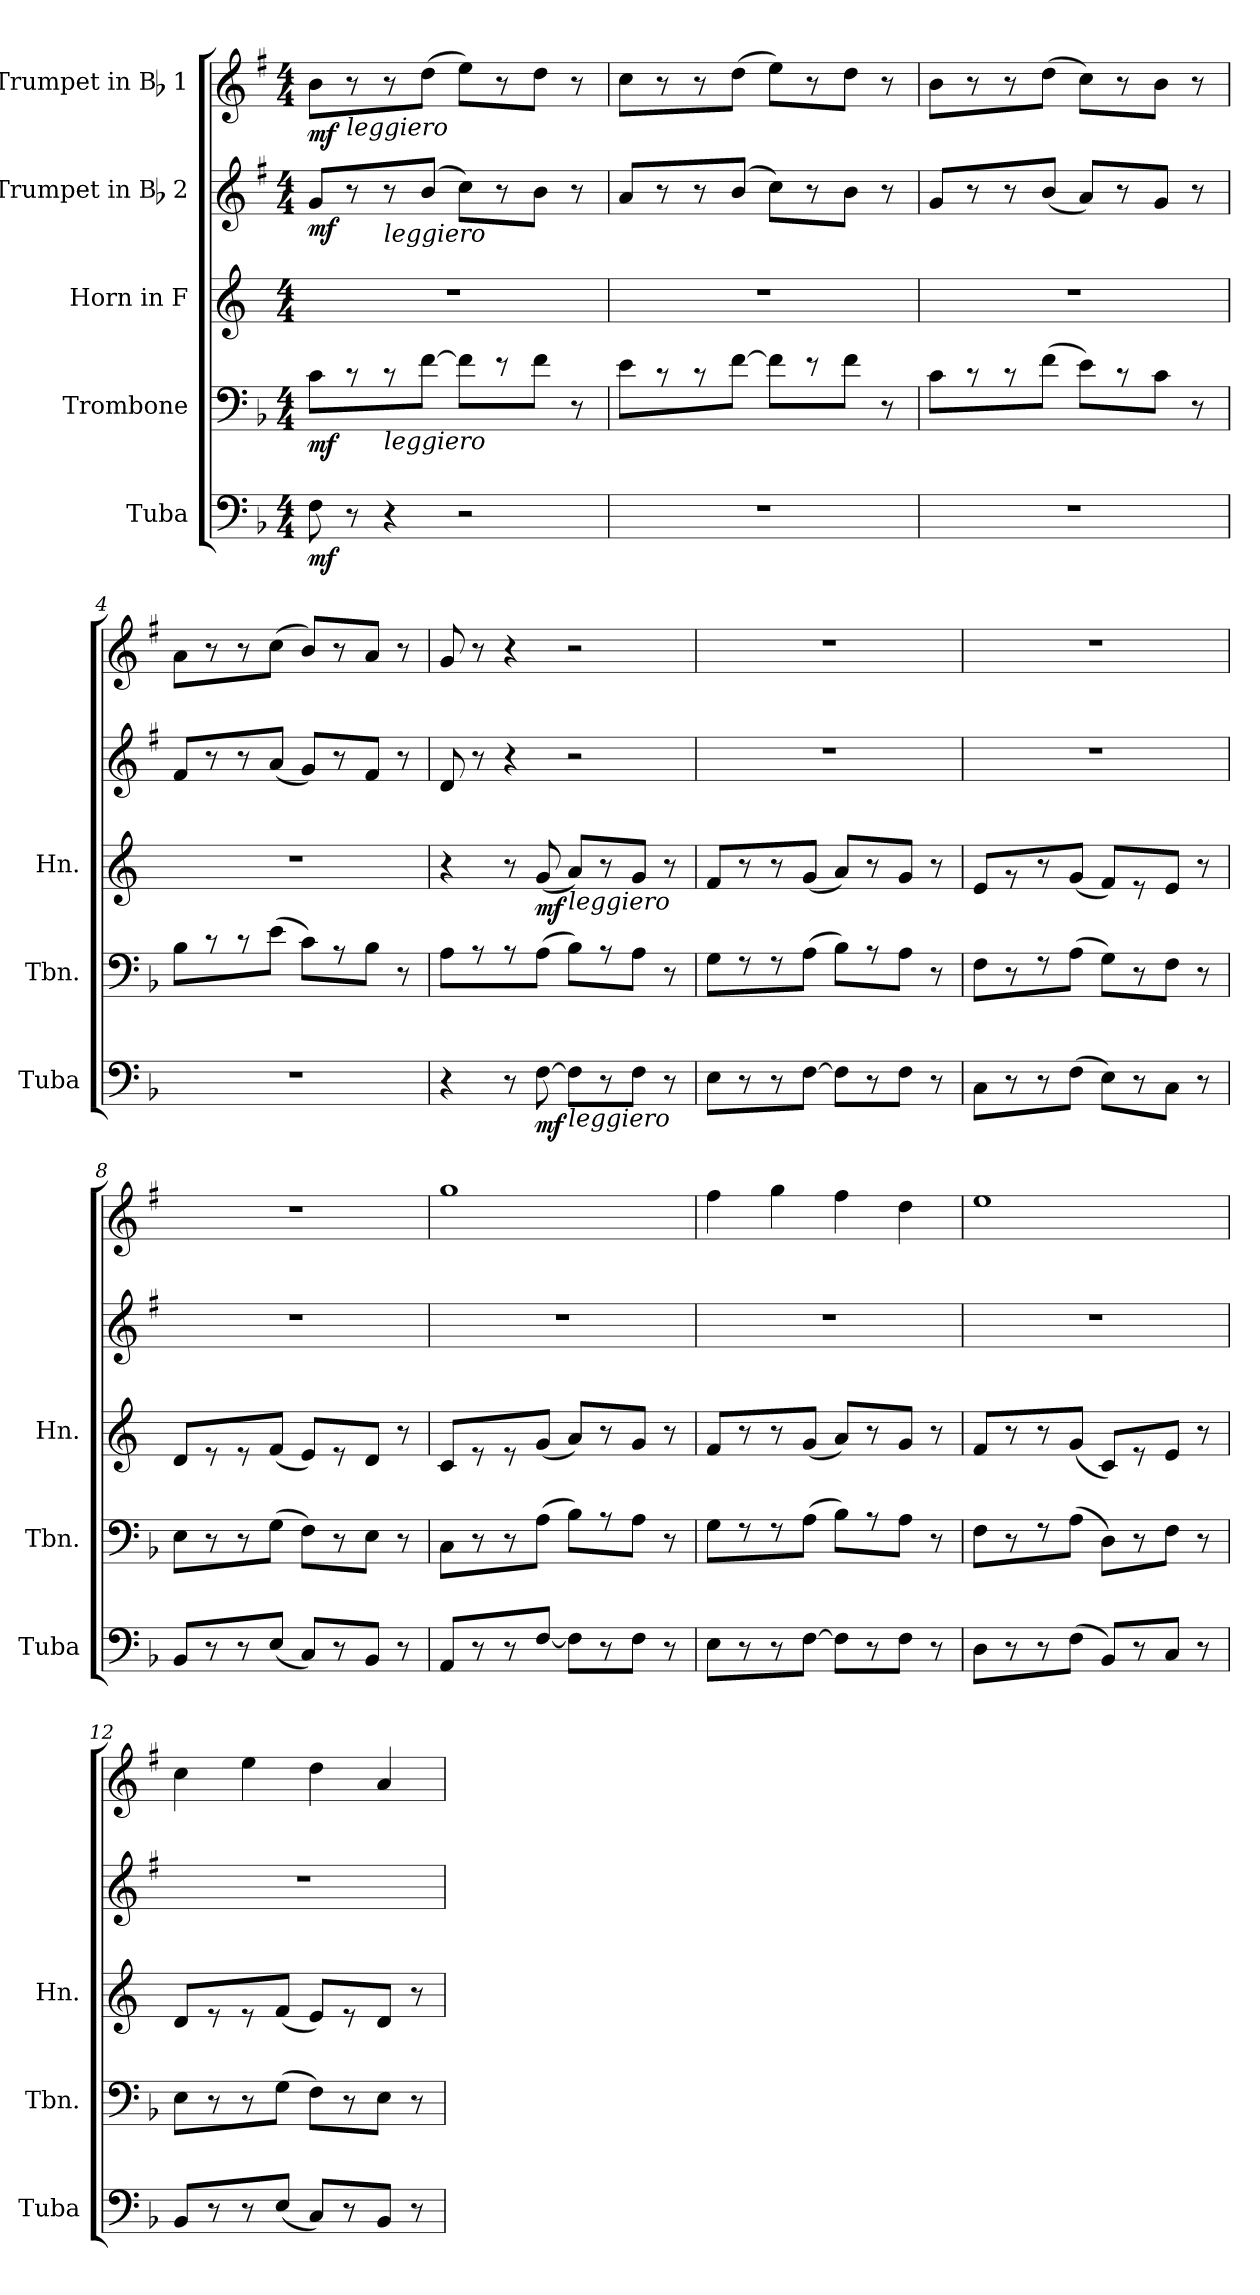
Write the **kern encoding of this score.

**kern	**dynam	**kern	**dynam	**kern	**dynam	**kern	**dynam	**kern	**dynam
*part5	*part5	*part4	*part4	*part3	*part3	*part2	*part2	*part1	*part1
*staff5	*staff5	*staff4	*staff4	*staff3	*staff3	*staff2	*staff2	*staff1	*staff1
*I"Tuba	*	*I"Trombone	*	*I"Horn in F	*	*I"Trumpet in Bb 2	*	*I"Trumpet in Bb 1	*
*I'Tuba	*	*I'Tbn.	*	*I'Hn.	*	*	*	*	*
*clefF4	*	*clefF4	*	*clefG2	*	*clefG2	*	*clefG2	*
*	*	*	*	*ITrd4c7	*	*ITrd1c2	*	*ITrd1c2	*
*k[b-]	*	*k[b-]	*	*k[b-]	*	*k[b-]	*	*k[b-]	*
*F:	*	*F:	*	*F:	*	*F:	*	*F:	*
*M4/4	*	*M4/4	*	*M4/4	*	*M4/4	*	*M4/4	*
*MM138	*	*MM138	*	*MM138	*	*MM138	*	*MM138	*
=1	=1	=1	=1	=1	=1	=1	=1	=1	=1
!	!LO:DY:b	!	!LO:DY:b	!	!	!	!LO:DY:b	!	!LO:DY:b
8F\	mf	8c\L	mf	1r	.	8f/L	mf	8a\L	mf
!	!	!	!	!	!	!	!	!LO:TX:b:i:t=leggiero	!
8r	.	8r	.	.	.	8r	.	8r	.
!	!	!	!	!	!	!LO:TX:b:i:t=leggiero	!	!	!
!	!	!LO:TX:b:i:t=leggiero	!	!	!	!	!	!	!
4r	.	8r	.	.	.	8r	.	8r	.
.	.	[8f\J	.	.	.	(8a/J	.	(>8cc\J	.
2r	.	8f\L]	.	.	.	8b-\L)	.	8dd\L)	.
.	.	8r	.	.	.	8r	.	8r	.
.	.	8f\J	.	.	.	8a\J	.	8cc\J	.
.	.	8r	.	.	.	8r	.	8r	.
=2	=2	=2	=2	=2	=2	=2	=2	=2	=2
1r	.	8e\L	.	1r	.	8g/L	.	8b-\L	.
.	.	8r	.	.	.	8r	.	8r	.
.	.	8r	.	.	.	8r	.	8r	.
.	.	[8f\J	.	.	.	(8a/J	.	(>8cc\J	.
.	.	8f\L]	.	.	.	8b-\L)	.	8dd\L)	.
.	.	8r	.	.	.	8r	.	8r	.
.	.	8f\J	.	.	.	8a\J	.	8cc\J	.
.	.	8r	.	.	.	8r	.	8r	.
=3	=3	=3	=3	=3	=3	=3	=3	=3	=3
1r	.	8c\L	.	1r	.	8f/L	.	8a\L	.
.	.	8r	.	.	.	8r	.	8r	.
.	.	8r	.	.	.	8r	.	8r	.
.	.	(>8f\J	.	.	.	(<8a/J	.	(>8cc\J	.
.	.	8e\L)	.	.	.	8g/L)	.	8b-\L)	.
.	.	8r	.	.	.	8r	.	8r	.
.	.	8c\J	.	.	.	8f/J	.	8a\J	.
.	.	8r	.	.	.	8r	.	8r	.
=4	=4	=4	=4	=4	=4	=4	=4	=4	=4
1r	.	8B-\L	.	1r	.	8e/L	.	8g\L	.
.	.	8r	.	.	.	8r	.	8r	.
.	.	8r	.	.	.	8r	.	8r	.
.	.	(>8e\J	.	.	.	(<8g/J	.	(>8b-\J	.
.	.	8c\L)	.	.	.	8f/L)	.	8a/L)	.
.	.	8r	.	.	.	8r	.	8r	.
.	.	8B-\J	.	.	.	8e/J	.	8g/J	.
.	.	8r	.	.	.	8r	.	8r	.
!!LO:LB:g=z
=5	=5	=5	=5	=5	=5	=5	=5	=5	=5
4r	.	8A\L	.	4r	.	8c/	.	8f/	.
.	.	8r	.	.	.	8r	.	8r	.
8r	.	8r	.	8r	.	4r	.	4r	.
!	!LO:DY:b	!	!	!	!LO:DY:b	!	!	!	!
[8F\	mf	(>8A\J	.	(<8c/	mf	.	.	.	.
!	!	!	!	!LO:TX:b:i:t=leggiero	!	!	!	!	!
!LO:TX:b:i:t=leggiero	!	!	!	!	!	!	!	!	!
8F\L]	.	8B-\L)	.	8d/L)	.	2r	.	2r	.
8r	.	8r	.	8r	.	.	.	.	.
8F\J	.	8A\J	.	8c/J	.	.	.	.	.
8r	.	8r	.	8r	.	.	.	.	.
=6	=6	=6	=6	=6	=6	=6	=6	=6	=6
8E\L	.	8G\L	.	8B-/L	.	1r	.	1r	.
8r	.	8r	.	8r	.	.	.	.	.
8r	.	8r	.	8r	.	.	.	.	.
[8F\J	.	(>8A\J	.	(<8c/J	.	.	.	.	.
8F\L]	.	8B-\L)	.	8d/L)	.	.	.	.	.
8r	.	8r	.	8r	.	.	.	.	.
8F\J	.	8A\J	.	8c/J	.	.	.	.	.
8r	.	8r	.	8r	.	.	.	.	.
=7	=7	=7	=7	=7	=7	=7	=7	=7	=7
8C\L	.	8F\L	.	8A/L	.	1r	.	1r	.
8r	.	8r	.	8r	.	.	.	.	.
8r	.	8r	.	8r	.	.	.	.	.
(>8F\J	.	(>8A\J	.	(<8c/J	.	.	.	.	.
8E\L)	.	8G\L)	.	8B-/L)	.	.	.	.	.
8r	.	8r	.	8r	.	.	.	.	.
8C\J	.	8F\J	.	8A/J	.	.	.	.	.
8r	.	8r	.	8r	.	.	.	.	.
=8	=8	=8	=8	=8	=8	=8	=8	=8	=8
8BB-/L	.	8E\L	.	8G/L	.	1r	.	1r	.
8r	.	8r	.	8r	.	.	.	.	.
8r	.	8r	.	8r	.	.	.	.	.
(<8E/J	.	(>8G\J	.	(<8B-/J	.	.	.	.	.
8C/L)	.	8F\L)	.	8A/L)	.	.	.	.	.
8r	.	8r	.	8r	.	.	.	.	.
8BB-/J	.	8E\J	.	8G/J	.	.	.	.	.
8r	.	8r	.	8r	.	.	.	.	.
!!LO:PB:g=z
=9	=9	=9	=9	=9	=9	=9	=9	=9	=9
8AA/L	.	8C\L	.	8F/L	.	1r	.	1ff	.
8r	.	8r	.	8r	.	.	.	.	.
8r	.	8r	.	8r	.	.	.	.	.
[8F/J	.	(>8A\J	.	(<8c/J	.	.	.	.	.
8F\L]	.	8B-\L)	.	8d/L)	.	.	.	.	.
8r	.	8r	.	8r	.	.	.	.	.
8F\J	.	8A\J	.	8c/J	.	.	.	.	.
8r	.	8r	.	8r	.	.	.	.	.
=10	=10	=10	=10	=10	=10	=10	=10	=10	=10
8E\L	.	8G\L	.	8B-/L	.	1r	.	4ee\	.
8r	.	8r	.	8r	.	.	.	.	.
8r	.	8r	.	8r	.	.	.	4ff\	.
[8F\J	.	(>8A\J	.	(<8c/J	.	.	.	.	.
8F\L]	.	8B-\L)	.	8d/L)	.	.	.	4ee\	.
8r	.	8r	.	8r	.	.	.	.	.
8F\J	.	8A\J	.	8c/J	.	.	.	4cc\	.
8r	.	8r	.	8r	.	.	.	.	.
=11	=11	=11	=11	=11	=11	=11	=11	=11	=11
8D\L	.	8F\L	.	8B-/L	.	1r	.	1dd	.
8r	.	8r	.	8r	.	.	.	.	.
8r	.	8r	.	8r	.	.	.	.	.
(>8F\J	.	(>8A\J	.	(<8c/J	.	.	.	.	.
8BB-/L)	.	8D\L)	.	8F/L)	.	.	.	.	.
8r	.	8r	.	8r	.	.	.	.	.
8C/J	.	8F\J	.	8A/J	.	.	.	.	.
8r	.	8r	.	8r	.	.	.	.	.
=12	=12	=12	=12	=12	=12	=12	=12	=12	=12
8BB-/L	.	8E\L	.	8G/L	.	1r	.	4b-\	.
8r	.	8r	.	8r	.	.	.	.	.
8r	.	8r	.	8r	.	.	.	4dd\	.
(<8E/J	.	(>8G\J	.	(<8B-/J	.	.	.	.	.
8C/L)	.	8F\L)	.	8A/L)	.	.	.	4cc\	.
8r	.	8r	.	8r	.	.	.	.	.
8BB-/J	.	8E\J	.	8G/J	.	.	.	4g/	.
8r	.	8r	.	8r	.	.	.	.	.
=	=	=	=	=	=	=	=	=	=
*-	*-	*-	*-	*-	*-	*-	*-	*-	*-
